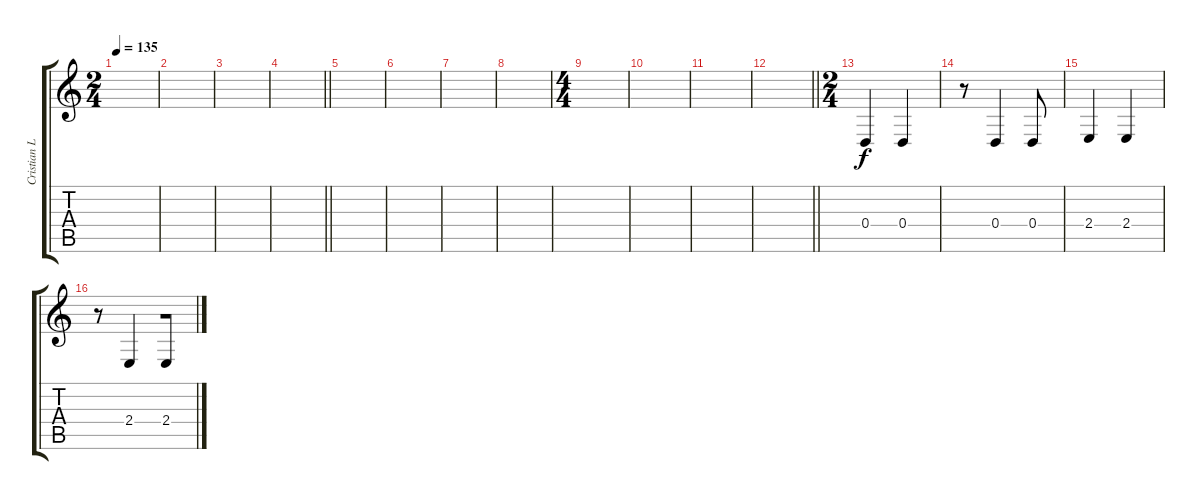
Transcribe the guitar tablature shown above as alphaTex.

\track ("Cristian Lorenz / Keyboard 1" "Cristian L") {instrument synthbrass1}
\staff {score tabs}
\tuning (E4 B3 G3 D3 A2 E2) {hide}
\ts (2 4)
\tempo 135
\clef g2
\ks c
|
|
|
\barLineRight lightlight
|
|
|
|
|
\ts (4 4)
|
|
|
\barLineRight lightlight
|
\ts (2 4)
0.4.4 0.4.4 |
r.8 0.4.4 0.4.8 |
2.4.4 2.4.4 |
r.8 2.4.4{beam merge} 2.4.8
